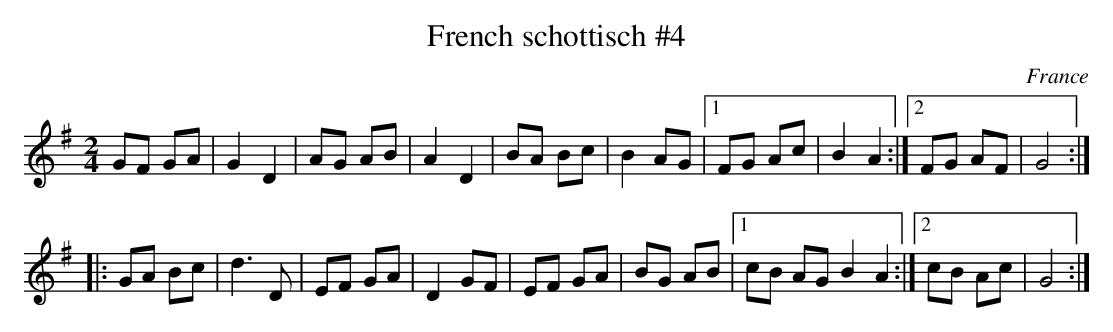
X:1
T:French schottisch #4
L:1/8
M:2/4
O:France
K:G major
GF GA|G2 D2|AG AB|A2 D2|BA Bc|B2 AG\
|1 FG Ac|B2A2 :|2 FG AF|G4::
GA Bc|d3 D|EF GA|D2 GF|EF GA|BG AB\
|1 cB AG B2 A2 :|2 cB Ac|G4 :|
